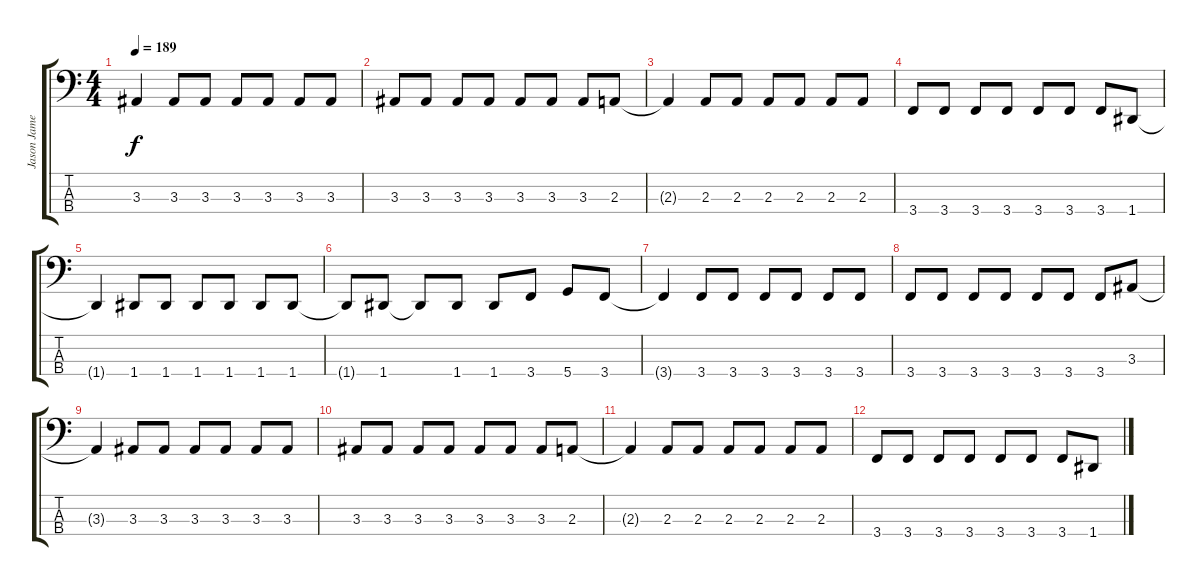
\track ("Jason James" "Jason Jame") {instrument electricbasspick}
\staff {score tabs}
\tuning (F2 C2 G1 D1) {hide}
\ts (4 4)
\tempo 189
\clef f4
\ks c
3.3{t}.4{dy f} 3.3.8 3.3.8 3.3.8 3.3.8 3.3.8 3.3.8 |
3.3.8 3.3.8 3.3.8 3.3.8 3.3.8 3.3.8 3.3.8 2.3.8 |
2.3{t}.4 2.3.8 2.3.8 2.3.8 2.3.8 2.3.8 2.3.8 |
3.4.8 3.4.8 3.4.8 3.4.8 3.4.8 3.4.8 3.4.8 1.4.8 |
1.4{t}.4 1.4.8 1.4.8 1.4.8 1.4.8 1.4.8 1.4.8 |
1.4{t}.8 1.4.8 1.4{t}.8 1.4.8 1.4.8 3.4.8 5.4.8 3.4.8 |
3.4{t}.4 3.4.8 3.4.8 3.4.8 3.4.8 3.4.8 3.4.8 |
3.4.8 3.4.8 3.4.8 3.4.8 3.4.8 3.4.8 3.4.8 3.3.8 |
3.3{t}.4 3.3.8 3.3.8 3.3.8 3.3.8 3.3.8 3.3.8 |
3.3.8 3.3.8 3.3.8 3.3.8 3.3.8 3.3.8 3.3.8 2.3.8 |
2.3{t}.4 2.3.8 2.3.8 2.3.8 2.3.8 2.3.8 2.3.8 |
3.4.8 3.4.8 3.4.8 3.4.8 3.4.8 3.4.8 3.4.8 1.4.8
